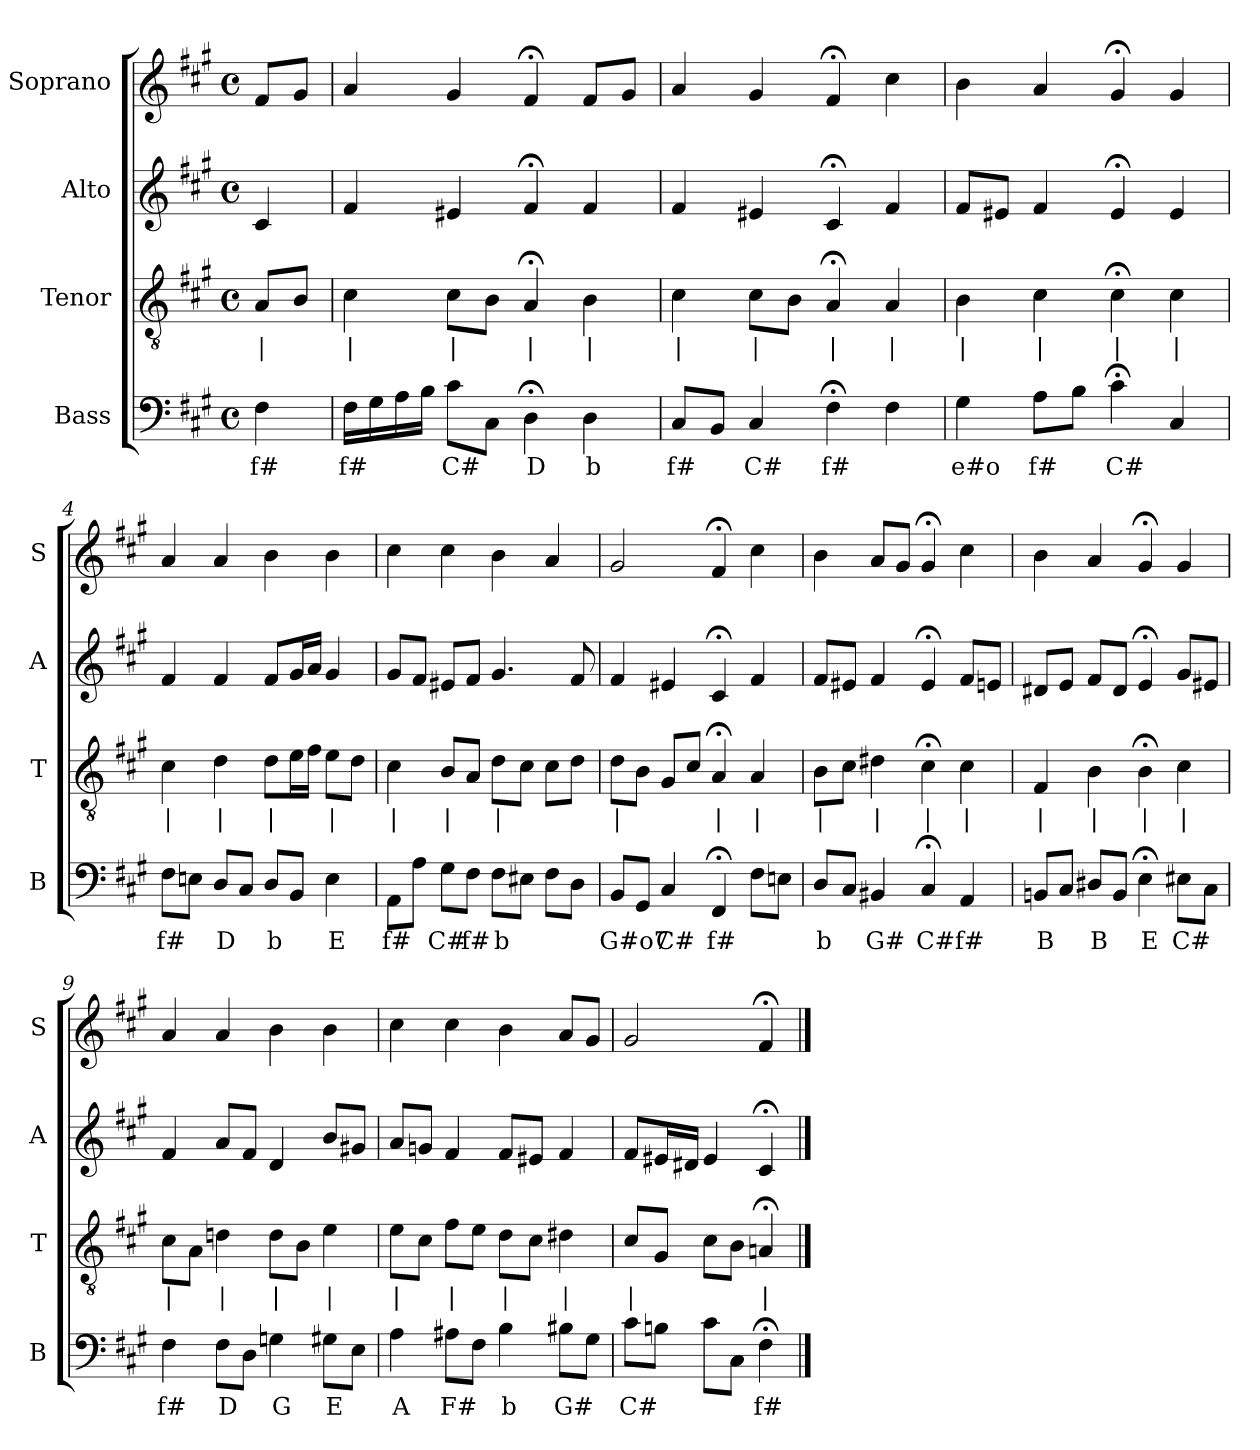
**kern	**text	**kern	**text	**kern	**kern
*part4	*part4	*part3	*part3	*part2	*part1
*staff4	*staff4	*staff3	*staff3	*staff2	*staff1
*I"Bass	*	*I"Tenor	*	*I"Alto	*I"Soprano
*I'B	*	*I'T	*	*I'A	*I'S
*clefF4	*	*clefGv2	*	*clefG2	*clefG2
*k[f#c#g#]	*	*k[f#c#g#]	*	*k[f#c#g#]	*k[f#c#g#]
*f#:	*	*f#:	*	*f#:	*f#:
*M4/4	*	*M4/4	*	*M4/4	*M4/4
*met(c)	*	*met(c)	*	*met(c)	*met(c)
*MM100	*	*MM100	*	*MM100	*MM100
=	=	=	=	=	=
4F#	f#	8AL	|	4c#	8f#L
.	.	8BJ	.	.	8g#J
=1	=1	=1	=1	=1	=1
16F#LL	f#	4c#	|	4f#	4a
16G#	.	.	.	.	.
16A	.	.	.	.	.
16BJJ	.	.	.	.	.
8c#L	C#	8c#L	|	4e#X	4g#
8C#J	.	8BJ	.	.	.
4D;<	D	4A;<	|	4f#;<	4f#;<
4D	b	4B	|	4f#	8f#L
.	.	.	.	.	8g#J
=2	=2	=2	=2	=2	=2
8C#L	f#	4c#	|	4f#	4a
8BBJ	.	.	.	.	.
4C#	C#	8c#L	|	4e#X	4g#
.	.	8BJ	.	.	.
4F#;<	f#	4A;<	|	4c#;<	4f#;<
4F#	.	4A	|	4f#	4cc#
=3	=3	=3	=3	=3	=3
4G#	e#o	4B	|	8f#L	4b
.	.	.	.	8e#XJ	.
8AL	f#	4c#	|	4f#	4a
8BJ	.	.	.	.	.
4c#;<	C#	4c#;<	|	4e#;<	4g#;<
4C#	.	4c#	|	4e#	4g#
=4	=4	=4	=4	=4	=4
8F#L	f#	4c#	|	4f#	4a
8EnJ	.	.	.	.	.
8DL	D	4d	|	4f#	4a
8C#J	.	.	.	.	.
8DL	b	8dL	|	8f#L	4b
8BBJ	.	16eL	.	16g#L	.
.	.	16f#JJ	.	16aJJ	.
4E	E	8eL	|	4g#	4b
.	.	8dJ	.	.	.
=5	=5	=5	=5	=5	=5
8AAL	f#	4c#	|	8g#L	4cc#
8AJ	.	.	.	8f#J	.
8G#L	C#	8BL	|	8e#XL	4cc#
8F#J	f#	8AJ	.	8f#J	.
8F#L	b	8dL	|	4.g#	4b
8E#XJ	.	8c#J	.	.	.
8F#L	.	8c#L	.	.	4a
8DJ	.	8dJ	.	8f#	.
=6	=6	=6	=6	=6	=6
8BBL	G#o7	8dL	|	4f#	2g#
8GG#J	.	8BJ	.	.	.
4C#	C#	8G#L	.	4e#X	.
.	.	8c#J	.	.	.
4FF#;<	f#	4A;<	|	4c#;<	4f#;<
8F#L	.	4A	|	4f#	4cc#
8EnJ	.	.	.	.	.
=7	=7	=7	=7	=7	=7
8DL	b	8BL	|	8f#L	4b
8C#J	.	8c#J	.	8e#XJ	.
4BB#X	G#	4d#X	|	4f#	8aL
.	.	.	.	.	8g#J
4C#;<	C#	4c#;<	|	4e#;<	4g#;<
4AA	f#	4c#	|	8f#L	4cc#
.	.	.	.	8enJ	.
=8	=8	=8	=8	=8	=8
8BBnL	B	4F#	|	8d#XL	4b
8C#J	.	.	.	8eJ	.
8D#XL	B	4B	|	8f#L	4a
8BBJ	.	.	.	8d#J	.
4E;<	E	4B;<	|	4e;<	4g#;<
8E#XL	C#	4c#	|	8g#L	4g#
8C#J	.	.	.	8e#XJ	.
=9	=9	=9	=9	=9	=9
4F#	f#	8c#L	|	4f#	4a
.	.	8AJ	.	.	.
8F#L	D	4dn	|	8aL	4a
8DJ	.	.	.	8f#J	.
4Gn	G	8dL	|	4d	4b
.	.	8BJ	.	.	.
8G#XL	E	4e	|	8bL	4b
8EJ	.	.	.	8g#XJ	.
=10	=10	=10	=10	=10	=10
4A	A	8eL	|	8aL	4cc#
.	.	8c#J	.	8gnJ	.
8A#XL	F#	8f#L	|	4f#	4cc#
8F#J	.	8eJ	.	.	.
4B	b	8dL	|	8f#L	4b
.	.	8c#J	.	8e#XJ	.
8B#XL	G#	4d#X	|	4f#	8aL
8G#J	.	.	.	.	8g#J
=11	=11	=11	=11	=11	=11
8c#L	C#	8c#L	|	8f#L	2g#
8BnJ	.	8G#J	.	16e#XL	.
.	.	.	.	16d#XJJ	.
8c#L	.	8c#L	.	4e#	.
8C#J	.	8BJ	.	.	.
4F#;<	f#	4An;<	|	4c#;<	4f#;<
==	==	==	==	==	==
*-	*-	*-	*-	*-	*-
